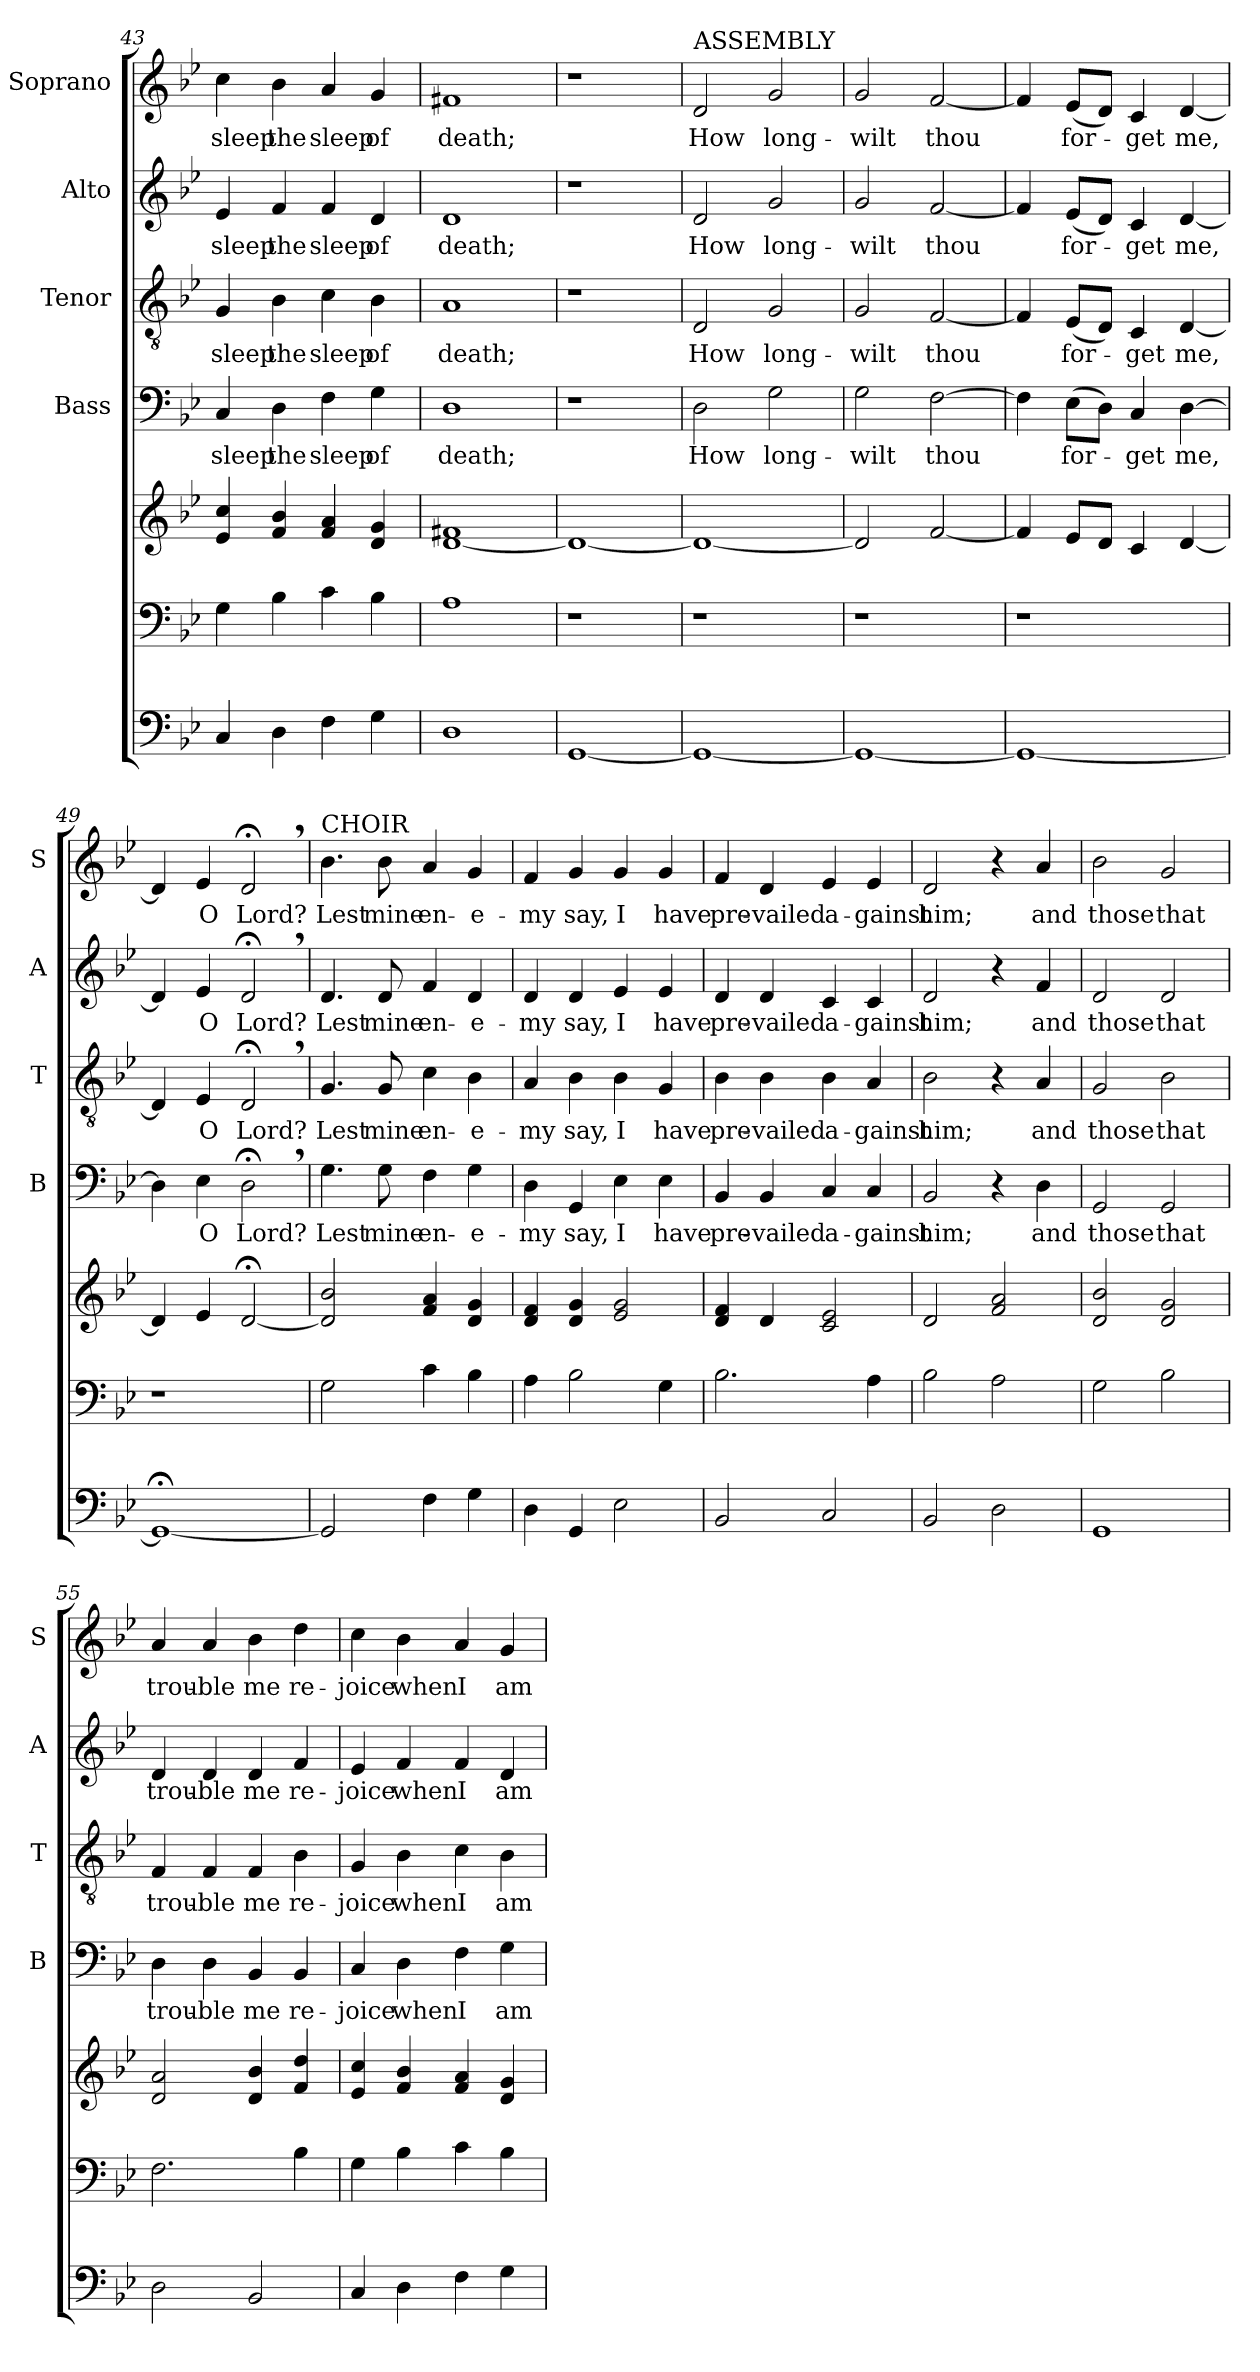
**kern	**kern	**kern	**kern	**text	**kern	**text	**kern	**text	**kern	**text
*part6	*part5	*part5	*part4	*part4	*part3	*part3	*part2	*part2	*part1	*part1
*staff7	*staff6	*staff5	*staff4	*staff4	*staff3	*staff3	*staff2	*staff2	*staff1	*staff1
*	*	*	*I"Bass	*	*I"Tenor	*	*I"Alto	*	*I"Soprano	*
*	*	*	*I'B	*	*I'T	*	*I'A	*	*I'S	*
*clefF4	*clefF4	*clefG2	*clefF4	*	*clefGv2	*	*clefG2	*	*clefG2	*
*k[b-e-]	*k[b-e-]	*k[b-e-]	*k[b-e-]	*	*k[b-e-]	*	*k[b-e-]	*	*k[b-e-]	*
*g:	*g:	*g:	*g:	*	*g:	*	*g:	*	*g:	*
=43	=43	=43	=43	=43	=43	=43	=43	=43	=43	=43
!	!	!	!	!LO:LY:b	!	!LO:LY:b	!	!LO:LY:b	!	!LO:LY:b
4C/	4G\	4e-/ 4cc/	4C/	sleep	4G/	sleep	4e-/	sleep	4cc\	sleep
!	!	!	!	!LO:LY:b	!	!LO:LY:b	!	!LO:LY:b	!	!LO:LY:b
4D\	4B-\	4f/ 4b-/	4D\	the	4B-\	the	4f/	the	4b-\	the
!	!	!	!	!LO:LY:b	!	!LO:LY:b	!	!LO:LY:b	!	!LO:LY:b
4F\	4c\	4f/ 4a/	4F\	sleep	4c\	sleep	4f/	sleep	4a/	sleep
!	!	!	!	!LO:LY:b	!	!LO:LY:b	!	!LO:LY:b	!	!LO:LY:b
4G\	4B-\	4d/ 4g/	4G\	of	4B-\	of	4d/	of	4g/	of
!!LO:PB:g=z
=44	=44	=44	=44	=44	=44	=44	=44	=44	=44	=44
!	!	!	!	!LO:LY:b	!	!LO:LY:b	!	!LO:LY:b	!	!LO:LY:b
1D	1A	[1d 1f#X	1D	death;	1A	death;	1d	death;	1f#X	death;
=45	=45	=45	=45	=45	=45	=45	=45	=45	=45	=45
[1GG	1r	1d_	1r	.	1r	.	1r	.	1r	.
=46	=46	=46	=46	=46	=46	=46	=46	=46	=46	=46
!	!	!	!	!	!	!	!	!	!LO:TX:a:t=ASSEMBLY	!
!	!	!	!	!LO:LY:b	!	!LO:LY:b	!	!LO:LY:b	!	!LO:LY:b
1GG_	1r	1d_	2D\	How	2D/	How	2d/	How	2d/	How
!	!	!	!	!LO:LY:b	!	!LO:LY:b	!	!LO:LY:b	!	!LO:LY:b
.	.	.	2G\	long-	2G/	long-	2g/	long-	2g/	long-
=47	=47	=47	=47	=47	=47	=47	=47	=47	=47	=47
!	!	!	!	!LO:LY:b	!	!LO:LY:b	!	!LO:LY:b	!	!LO:LY:b
1GG_	1r	2d/]	2G\	-wilt	2G/	-wilt	2g/	-wilt	2g/	-wilt
!	!	!	!	!LO:LY:b	!	!LO:LY:b	!	!LO:LY:b	!	!LO:LY:b
.	.	[2f/	[2F\	thou	[2F/	thou	[2f/	thou	[2f/	thou
=48	=48	=48	=48	=48	=48	=48	=48	=48	=48	=48
1GG_	1r	4f/]	4F\]	.	4F/]	.	4f/]	.	4f/]	.
!	!	!	!	!LO:LY:b	!	!LO:LY:b	!	!LO:LY:b	!	!LO:LY:b
.	.	8e-/L	(>8E-\L	for-	(<8E-/L	for-	(<8e-/L	for-	(<8e-/L	for-
.	.	8d/J	8D\J)	.	8D/J)	.	8d/J)	.	8d/J)	.
!	!	!	!	!LO:LY:b	!	!LO:LY:b	!	!LO:LY:b	!	!LO:LY:b
.	.	4c/	4C/	-get	4C/	-get	4c/	-get	4c/	-get
!	!	!	!	!LO:LY:b	!	!LO:LY:b	!	!LO:LY:b	!	!LO:LY:b
.	.	[4d/	[4D\	me,	[4D/	me,	[4d/	me,	[4d/	me,
=49	=49	=49	=49	=49	=49	=49	=49	=49	=49	=49
1GG;_	1r	4d/]	4D\]	.	4D/]	.	4d/]	.	4d/]	.
!	!	!	!	!LO:LY:b	!	!LO:LY:b	!	!LO:LY:b	!	!LO:LY:b
.	.	4e-/	4E-\	O	4E-/	O	4e-/	O	4e-/	O
!	!	!	!	!LO:LY:b	!	!LO:LY:b	!	!LO:LY:b	!	!LO:LY:b
.	.	[2d;</	2D;<,>\	Lord?	2D;<,>/	Lord?	2d;<,>/	Lord?	2d;<,>/	Lord?
=50	=50	=50	=50	=50	=50	=50	=50	=50	=50	=50
!	!	!	!	!	!	!	!	!	!LO:TX:a:t=CHOIR	!
!	!	!	!	!LO:LY:b	!	!LO:LY:b	!	!LO:LY:b	!	!LO:LY:b
2GG/]	2G\	2d/] 2b-/	4.G\	Lest	4.G/	Lest	4.d/	Lest	4.b-\	Lest
!	!	!	!	!LO:LY:b	!	!LO:LY:b	!	!LO:LY:b	!	!LO:LY:b
.	.	.	8G\	mine	8G/	mine	8d/	mine	8b-\	mine
!	!	!	!	!LO:LY:b	!	!LO:LY:b	!	!LO:LY:b	!	!LO:LY:b
4F\	4c\	4f/ 4a/	4F\	en-	4c\	en-	4f/	en-	4a/	en-
!	!	!	!	!LO:LY:b	!	!LO:LY:b	!	!LO:LY:b	!	!LO:LY:b
4G\	4B-\	4d/ 4g/	4G\	-e-	4B-\	-e-	4d/	-e-	4g/	-e-
!!LO:LB:g=z
=51	=51	=51	=51	=51	=51	=51	=51	=51	=51	=51
!	!	!	!	!LO:LY:b	!	!LO:LY:b	!	!LO:LY:b	!	!LO:LY:b
4D\	4A\	4d/ 4f/	4D\	-my	4A/	-my	4d/	-my	4f/	-my
!	!	!	!	!LO:LY:b	!	!LO:LY:b	!	!LO:LY:b	!	!LO:LY:b
4GG/	2B-\	4d/ 4g/	4GG/	say,	4B-\	say,	4d/	say,	4g/	say,
!	!	!	!	!LO:LY:b	!	!LO:LY:b	!	!LO:LY:b	!	!LO:LY:b
2E-\	.	2e-/ 2g/	4E-\	I	4B-\	I	4e-/	I	4g/	I
!	!	!	!	!LO:LY:b	!	!LO:LY:b	!	!LO:LY:b	!	!LO:LY:b
.	4G\	.	4E-\	have	4G/	have	4e-/	have	4g/	have
=52	=52	=52	=52	=52	=52	=52	=52	=52	=52	=52
!	!	!	!	!LO:LY:b	!	!LO:LY:b	!	!LO:LY:b	!	!LO:LY:b
2BB-/	2.B-\	4d/ 4f/	4BB-/	pre-	4B-\	pre-	4d/	pre-	4f/	pre-
!	!	!	!	!LO:LY:b	!	!LO:LY:b	!	!LO:LY:b	!	!LO:LY:b
.	.	4d/	4BB-/	-vailed	4B-\	-vailed	4d/	-vailed	4d/	-vailed
!	!	!	!	!LO:LY:b	!	!LO:LY:b	!	!LO:LY:b	!	!LO:LY:b
2C/	.	2c/ 2e-/	4C/	a-	4B-\	a-	4c/	a-	4e-/	a-
!	!	!	!	!LO:LY:b	!	!LO:LY:b	!	!LO:LY:b	!	!LO:LY:b
.	4A\	.	4C/	-gainst	4A/	-gainst	4c/	-gainst	4e-/	-gainst
=53	=53	=53	=53	=53	=53	=53	=53	=53	=53	=53
!	!	!	!	!LO:LY:b	!	!LO:LY:b	!	!LO:LY:b	!	!LO:LY:b
2BB-/	2B-\	2d/	2BB-/	him;	2B-\	him;	2d/	him;	2d/	him;
2D\	2A\	2f/ 2a/	4r	.	4r	.	4r	.	4r	.
!	!	!	!	!LO:LY:b	!	!LO:LY:b	!	!LO:LY:b	!	!LO:LY:b
.	.	.	4D\	and	4A/	and	4f/	and	4a/	and
=54	=54	=54	=54	=54	=54	=54	=54	=54	=54	=54
!	!	!	!	!LO:LY:b	!	!LO:LY:b	!	!LO:LY:b	!	!LO:LY:b
1GG	2G\	2d/ 2b-/	2GG/	those	2G/	those	2d/	those	2b-\	those
!	!	!	!	!LO:LY:b	!	!LO:LY:b	!	!LO:LY:b	!	!LO:LY:b
.	2B-\	2d/ 2g/	2GG/	that	2B-\	that	2d/	that	2g/	that
=55	=55	=55	=55	=55	=55	=55	=55	=55	=55	=55
!	!	!	!	!LO:LY:b	!	!LO:LY:b	!	!LO:LY:b	!	!LO:LY:b
2D\	2.F\	2d/ 2a/	4D\	trou-	4F/	trou-	4d/	trou-	4a/	trou-
!	!	!	!	!LO:LY:b	!	!LO:LY:b	!	!LO:LY:b	!	!LO:LY:b
.	.	.	4D\	-ble	4F/	-ble	4d/	-ble	4a/	-ble
!	!	!	!	!LO:LY:b	!	!LO:LY:b	!	!LO:LY:b	!	!LO:LY:b
2BB-/	.	4d/ 4b-/	4BB-/	me	4F/	me	4d/	me	4b-\	me
!	!	!	!	!LO:LY:b	!	!LO:LY:b	!	!LO:LY:b	!	!LO:LY:b
.	4B-\	4f/ 4dd/	4BB-/	re-	4B-\	re-	4f/	re-	4dd\	re-
=56	=56	=56	=56	=56	=56	=56	=56	=56	=56	=56
!	!	!	!	!LO:LY:b	!	!LO:LY:b	!	!LO:LY:b	!	!LO:LY:b
4C/	4G\	4e-/ 4cc/	4C/	-joice	4G/	-joice	4e-/	-joice	4cc\	-joice
!	!	!	!	!LO:LY:b	!	!LO:LY:b	!	!LO:LY:b	!	!LO:LY:b
4D\	4B-\	4f/ 4b-/	4D\	when	4B-\	when	4f/	when	4b-\	when
!	!	!	!	!LO:LY:b	!	!LO:LY:b	!	!LO:LY:b	!	!LO:LY:b
4F\	4c\	4f/ 4a/	4F\	I	4c\	I	4f/	I	4a/	I
!	!	!	!	!LO:LY:b	!	!LO:LY:b	!	!LO:LY:b	!	!LO:LY:b
4G\	4B-\	4d/ 4g/	4G\	am	4B-\	am	4d/	am	4g/	am
=	=	=	=	=	=	=	=	=	=	=
*-	*-	*-	*-	*-	*-	*-	*-	*-	*-	*-
